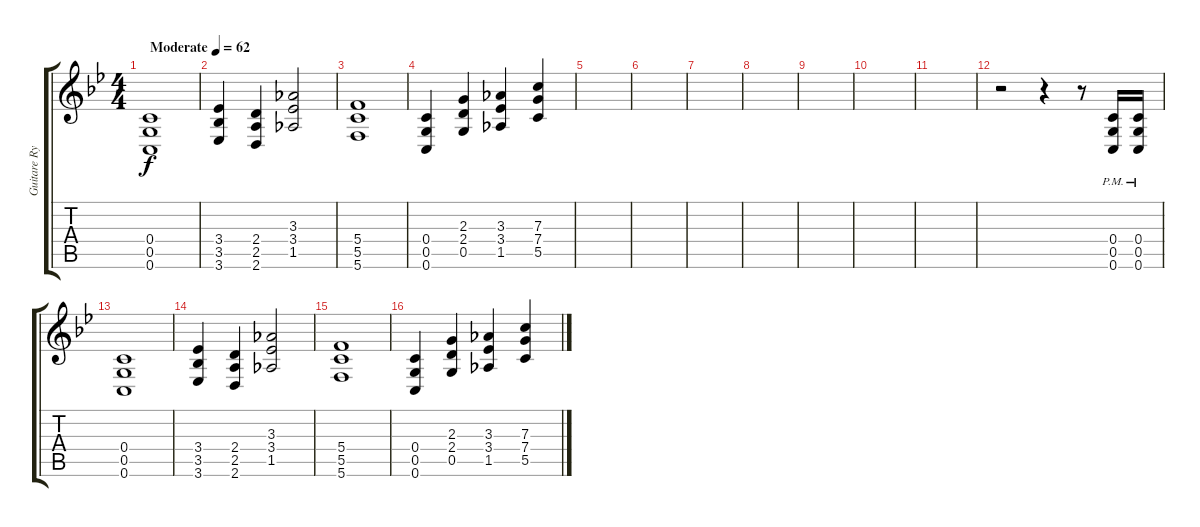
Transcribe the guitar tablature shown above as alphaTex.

\track ("Guitare Rythmique" "Guitare Ry") {instrument overdrivenguitar}
\staff {score tabs}
\tuning (D4 A3 F3 C3 G2 C2) {hide}
\ts (4 4)
\tempo (62 "Moderate")
\clef g2
\ks bb
(0.4 0.5 0.6).1{dy f instrument overdrivenguitar} |
(3.4 3.5 3.6).4 (2.4 2.5 2.6).4 (3.3 3.4 1.5).2 |
(5.4 5.5 5.6).1 |
(0.4 0.5 0.6).4 (2.3 2.4 0.5).4 (3.3 3.4 1.5).4 (7.3 7.4 5.5).4 |
|
|
|
|
|
|
|
r.2 r.4 r.8 (0.4{pm} 0.5{pm} 0.6{pm}).16 (0.4{pm} 0.5{pm} 0.6{pm}).16 |
(0.4 0.5 0.6).1 |
(3.4 3.5 3.6).4 (2.4 2.5 2.6).4 (3.3 3.4 1.5).2 |
(5.4 5.5 5.6).1 |
(0.4 0.5 0.6).4 (2.3 2.4 0.5).4 (3.3 3.4 1.5).4 (7.3 7.4 5.5).4
